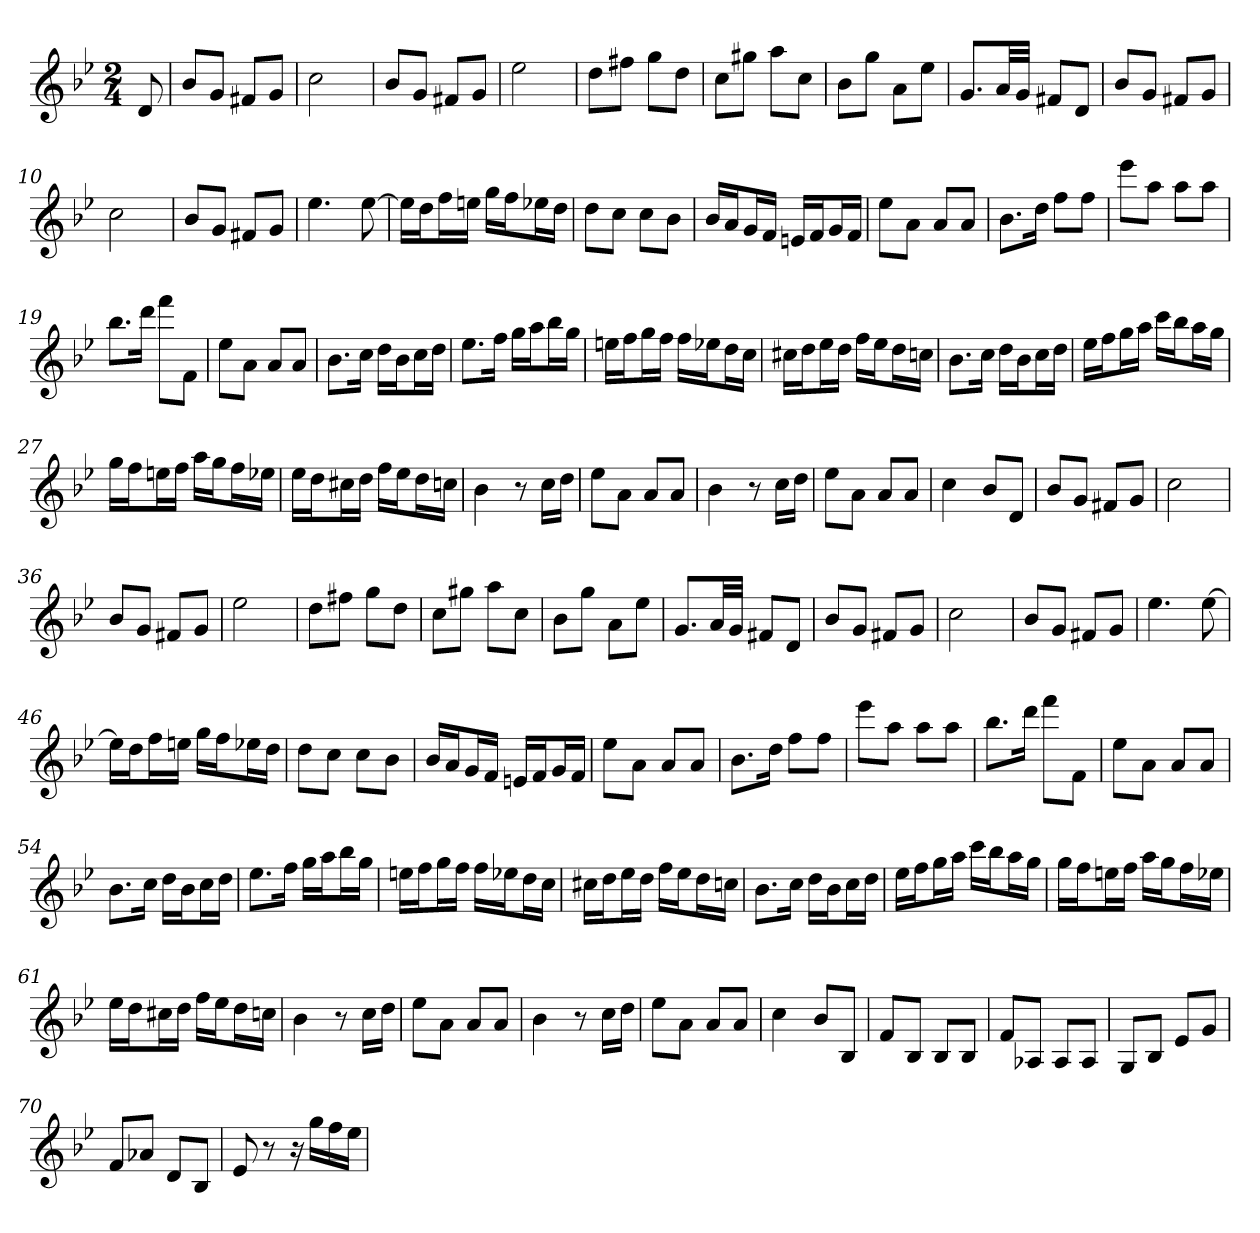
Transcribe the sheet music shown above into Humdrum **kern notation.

**kern
*part1
*staff1
*clefG2
*k[b-e-]
*g:
*M2/4
*MM84
=
8d
=1
8b-/L
8g/J
8f#X/L
8g/J
=2
2cc
=3
8b-/L
8g/J
8f#X/L
8g/J
=4
2ee-
=5
8dd\L
8ff#X\J
8gg\L
8dd\J
=6
8cc\L
8gg#X\J
8aa\L
8cc\J
=7
8b-\L
8gg\J
8a\L
8ee-\J
=8
8.g/L
32a/LL
32g/JJJ
8f#X/L
8d/J
=9
8b-/L
8g/J
8f#X/L
8g/J
=10
2cc
=11
8b-/L
8g/J
8f#X/L
8g/J
=12
4.ee-
[8ee-
=13
16ee-\LL]
16dd\J
16ff\L
16een\JJ
16gg\LL
16ff\J
16ee-X\L
16dd\JJ
=14
8dd\L
8cc\J
8cc\L
8b-\J
=15
16b-/LL
16a/J
16g/L
16f/JJ
16en/LL
16f/J
16g/L
16f/JJ
=16
8ee-\L
8a\J
8a/L
8a/J
=17
8.b-\L
16dd\Jk
8ff\L
8ff\J
=18
8eee-\L
8aa\J
8aa\L
8aa\J
=19
8.bb-\L
16ddd\Jk
8fff\L
8f\J
=20
8ee-\L
8a\J
8a/L
8a/J
=21
8.b-\L
16cc\Jk
16dd\LL
16b-\J
16cc\L
16dd\JJ
=22
8.ee-\L
16ff\Jk
16gg\LL
16aa\J
16bb-\L
16gg\JJ
=23
16een\LL
16ff\J
16gg\L
16ff\JJ
16ff\LL
16ee-X\J
16dd\L
16cc\JJ
=24
16cc#X\LL
16dd\J
16ee-\L
16dd\JJ
16ff\LL
16ee-\J
16dd\L
16ccn\JJ
=25
8.b-\L
16cc\Jk
16dd\LL
16b-\J
16cc\L
16dd\JJ
=26
16ee-\LL
16ff\J
16gg\L
16aa\JJ
16ccc\LL
16bb-\J
16aa\L
16gg\JJ
=27
16gg\LL
16ff\J
16een\L
16ff\JJ
16aa\LL
16gg\J
16ff\L
16ee-X\JJ
=28
16ee-\LL
16dd\J
16cc#X\L
16dd\JJ
16ff\LL
16ee-\J
16dd\L
16ccn\JJ
=29
4b-
8r
16cc\LL
16dd\JJ
=30
8ee-\L
8a\J
8a/L
8a/J
=31
4b-
8r
16cc\LL
16dd\JJ
=32
8ee-\L
8a\J
8a/L
8a/J
=33
4cc
8b-/L
*M2/4
8d/J
=34
8b-/L
8g/J
8f#X/L
8g/J
=35
2cc
=36
8b-/L
8g/J
8f#X/L
8g/J
=37
2ee-
=38
8dd\L
8ff#X\J
8gg\L
8dd\J
=39
8cc\L
8gg#X\J
8aa\L
8cc\J
=40
8b-\L
8gg\J
8a\L
8ee-\J
=41
8.g/L
32a/LL
32g/JJJ
8f#X/L
8d/J
=42
8b-/L
8g/J
8f#X/L
8g/J
=43
2cc
=44
8b-/L
8g/J
8f#X/L
8g/J
=45
4.ee-
[8ee-
=46
16ee-\LL]
16dd\J
16ff\L
16een\JJ
16gg\LL
16ff\J
16ee-X\L
16dd\JJ
=47
8dd\L
8cc\J
8cc\L
8b-\J
=48
16b-/LL
16a/J
16g/L
16f/JJ
16en/LL
16f/J
16g/L
16f/JJ
=49
8ee-\L
8a\J
8a/L
8a/J
=50
8.b-\L
16dd\Jk
8ff\L
8ff\J
=51
8eee-\L
8aa\J
8aa\L
8aa\J
=52
8.bb-\L
16ddd\Jk
8fff\L
8f\J
=53
8ee-\L
8a\J
8a/L
8a/J
=54
8.b-\L
16cc\Jk
16dd\LL
16b-\J
16cc\L
16dd\JJ
=55
8.ee-\L
16ff\Jk
16gg\LL
16aa\J
16bb-\L
16gg\JJ
=56
16een\LL
16ff\J
16gg\L
16ff\JJ
16ff\LL
16ee-X\J
16dd\L
16cc\JJ
=57
16cc#X\LL
16dd\J
16ee-\L
16dd\JJ
16ff\LL
16ee-\J
16dd\L
16ccn\JJ
=58
8.b-\L
16cc\Jk
16dd\LL
16b-\J
16cc\L
16dd\JJ
=59
16ee-\LL
16ff\J
16gg\L
16aa\JJ
16ccc\LL
16bb-\J
16aa\L
16gg\JJ
=60
16gg\LL
16ff\J
16een\L
16ff\JJ
16aa\LL
16gg\J
16ff\L
16ee-X\JJ
=61
16ee-\LL
16dd\J
16cc#X\L
16dd\JJ
16ff\LL
16ee-\J
16dd\L
16ccn\JJ
=62
4b-
8r
16cc\LL
16dd\JJ
=63
8ee-\L
8a\J
8a/L
8a/J
=64
4b-
8r
16cc\LL
16dd\JJ
=65
8ee-\L
8a\J
8a/L
8a/J
=66
4cc
8b-/L
8B-/J
=67
8f/L
8B-/J
8B-/L
8B-/J
=68
8f/L
8A-X/J
8A-/L
8A-/J
=69
8G/L
8B-/J
8e-/L
8g/J
=70
8f/L
8a-X/J
8d/L
8B-/J
=71
8e-
8r
16r
16gg\LL
16ff\
16ee-\JJ
=
*-
